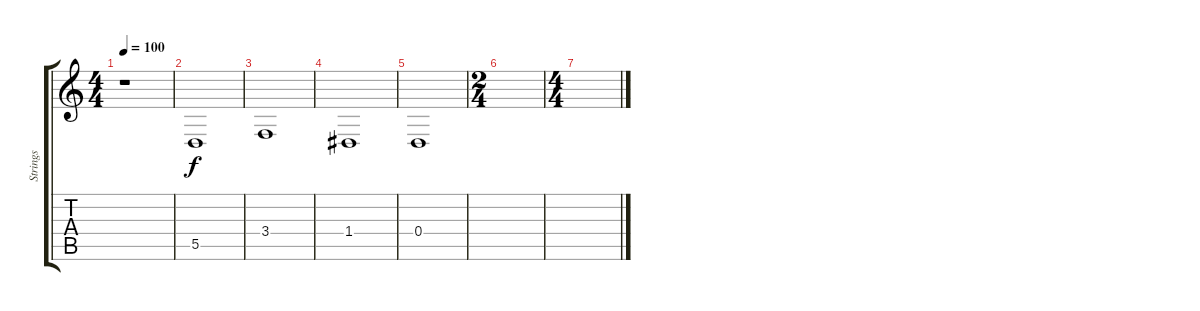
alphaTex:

\track ("Strings" "Strings") {instrument synthstrings1}
\staff {score tabs}
\tuning (E4 B3 G3 D3 A2 E2) {hide}
\ts (4 4)
\tempo 100
\clef g2
\ks c
r.1{dy f} |
5.5.1 |
3.4.1 |
1.4.1 |
0.4.1 |
\ts (2 4)
|
\ts (4 4)
